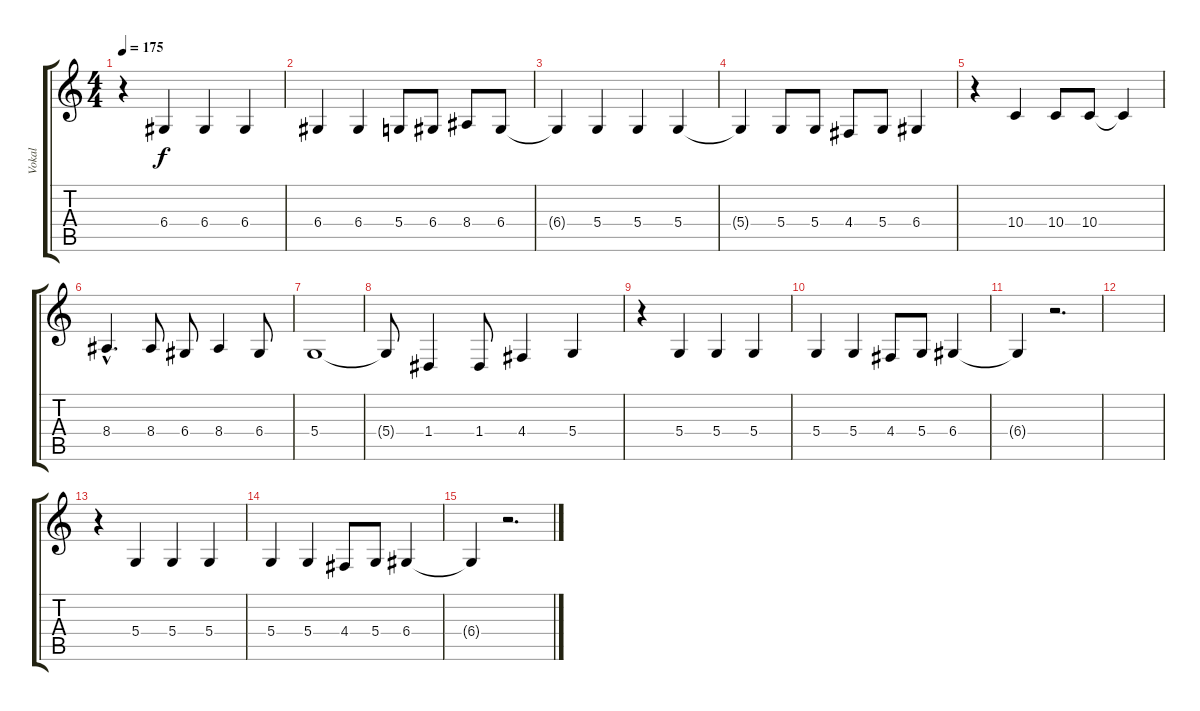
\track ("Vokal" "Vokal") {instrument lead1square}
\staff {score tabs}
\tuning (E4 B3 G3 D3 A2 E2) {hide}
\ts (4 4)
\tempo 175
\clef g2
\ks c
r.4{dy f} 6.4.4 6.4.4 6.4.4 |
6.4.4 6.4.4 5.4.8 6.4.8 8.4.8 6.4.8 |
6.4{t}.4 5.4.4 5.4.4 5.4.4 |
5.4{t}.4 5.4.8 5.4.8 4.4.8 5.4.8 6.4.4 |
r.4 10.4.4 10.4.8 10.4.8 10.4{t}.4 |
8.4{hac}.4{d} 8.4.8 6.4.8 8.4.4 6.4.8 |
5.4.1 |
5.4{t}.8 1.4.4 1.4.8 4.4.4 5.4.4 |
r.4 5.4.4 5.4.4 5.4.4 |
5.4.4 5.4.4 4.4.8 5.4.8 6.4.4 |
6.4{t}.4 r.2{d} |
|
r.4 5.4.4 5.4.4 5.4.4 |
5.4.4 5.4.4 4.4.8 5.4.8 6.4.4 |
6.4{t}.4 r.2{d}
